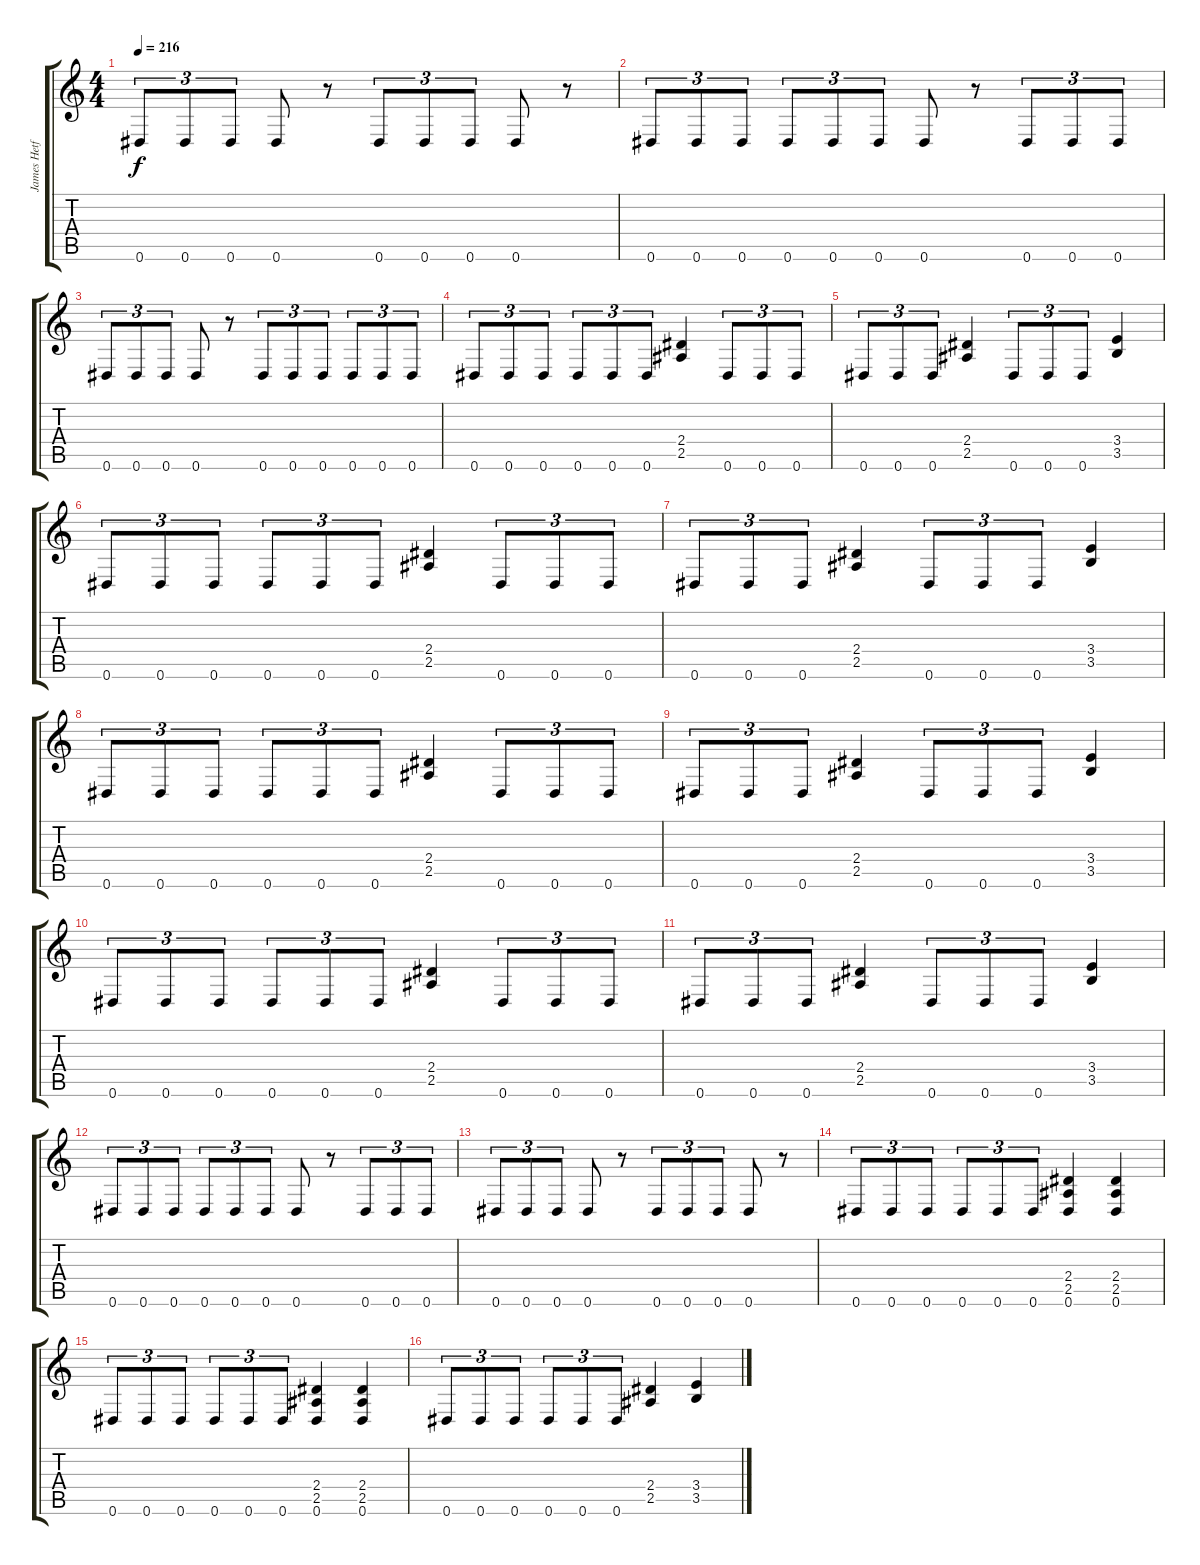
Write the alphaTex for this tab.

\track ("James Hetfield" "James Hetf") {instrument electricguitarclean}
\staff {score tabs}
\tuning (Eb4 Bb3 Gb3 Db3 Ab2 Eb2) {hide}
\ts (4 4)
\tempo 216
\clef g2
\ks c
0.6.8{tu (3 2) dy f} 0.6.8{tu (3 2)} 0.6.8{tu (3 2)} 0.6.8 r.8 0.6.8{tu (3 2)} 0.6.8{tu (3 2)} 0.6.8{tu (3 2)} 0.6.8 r.8 |
0.6.8{tu (3 2)} 0.6.8{tu (3 2)} 0.6.8{tu (3 2)} 0.6.8{tu (3 2)} 0.6.8{tu (3 2)} 0.6.8{tu (3 2)} 0.6.8 r.8 0.6.8{tu (3 2)} 0.6.8{tu (3 2)} 0.6.8{tu (3 2)} |
0.6.8{tu (3 2)} 0.6.8{tu (3 2)} 0.6.8{tu (3 2)} 0.6.8 r.8 0.6.8{tu (3 2)} 0.6.8{tu (3 2)} 0.6.8{tu (3 2)} 0.6.8{tu (3 2)} 0.6.8{tu (3 2)} 0.6.8{tu (3 2)} |
0.6.8{tu (3 2)} 0.6.8{tu (3 2)} 0.6.8{tu (3 2)} 0.6.8{tu (3 2)} 0.6.8{tu (3 2)} 0.6.8{tu (3 2)} (2.4 2.5).4 0.6.8{tu (3 2)} 0.6.8{tu (3 2)} 0.6.8{tu (3 2)} |
0.6.8{tu (3 2)} 0.6.8{tu (3 2)} 0.6.8{tu (3 2)} (2.4 2.5).4 0.6.8{tu (3 2)} 0.6.8{tu (3 2)} 0.6.8{tu (3 2)} (3.4 3.5).4 |
0.6.8{tu (3 2)} 0.6.8{tu (3 2)} 0.6.8{tu (3 2)} 0.6.8{tu (3 2)} 0.6.8{tu (3 2)} 0.6.8{tu (3 2)} (2.4 2.5).4 0.6.8{tu (3 2)} 0.6.8{tu (3 2)} 0.6.8{tu (3 2)} |
0.6.8{tu (3 2)} 0.6.8{tu (3 2)} 0.6.8{tu (3 2)} (2.4 2.5).4 0.6.8{tu (3 2)} 0.6.8{tu (3 2)} 0.6.8{tu (3 2)} (3.4 3.5).4 |
0.6.8{tu (3 2)} 0.6.8{tu (3 2)} 0.6.8{tu (3 2)} 0.6.8{tu (3 2)} 0.6.8{tu (3 2)} 0.6.8{tu (3 2)} (2.4 2.5).4 0.6.8{tu (3 2)} 0.6.8{tu (3 2)} 0.6.8{tu (3 2)} |
0.6.8{tu (3 2)} 0.6.8{tu (3 2)} 0.6.8{tu (3 2)} (2.4 2.5).4 0.6.8{tu (3 2)} 0.6.8{tu (3 2)} 0.6.8{tu (3 2)} (3.4 3.5).4 |
0.6.8{tu (3 2)} 0.6.8{tu (3 2)} 0.6.8{tu (3 2)} 0.6.8{tu (3 2)} 0.6.8{tu (3 2)} 0.6.8{tu (3 2)} (2.4 2.5).4 0.6.8{tu (3 2)} 0.6.8{tu (3 2)} 0.6.8{tu (3 2)} |
0.6.8{tu (3 2)} 0.6.8{tu (3 2)} 0.6.8{tu (3 2)} (2.4 2.5).4 0.6.8{tu (3 2)} 0.6.8{tu (3 2)} 0.6.8{tu (3 2)} (3.4 3.5).4 |
0.6.8{tu (3 2)} 0.6.8{tu (3 2)} 0.6.8{tu (3 2)} 0.6.8{tu (3 2)} 0.6.8{tu (3 2)} 0.6.8{tu (3 2)} 0.6.8 r.8 0.6.8{tu (3 2)} 0.6.8{tu (3 2)} 0.6.8{tu (3 2)} |
0.6.8{tu (3 2)} 0.6.8{tu (3 2)} 0.6.8{tu (3 2)} 0.6.8 r.8 0.6.8{tu (3 2)} 0.6.8{tu (3 2)} 0.6.8{tu (3 2)} 0.6.8 r.8 |
0.6.8{tu (3 2)} 0.6.8{tu (3 2)} 0.6.8{tu (3 2)} 0.6.8{tu (3 2)} 0.6.8{tu (3 2)} 0.6.8{tu (3 2)} (2.4 2.5 0.6).4 (2.4 2.5 0.6).4 |
0.6.8{tu (3 2)} 0.6.8{tu (3 2)} 0.6.8{tu (3 2)} 0.6.8{tu (3 2)} 0.6.8{tu (3 2)} 0.6.8{tu (3 2)} (2.4 2.5 0.6).4 (2.4 2.5 0.6).4 |
0.6.8{tu (3 2)} 0.6.8{tu (3 2)} 0.6.8{tu (3 2)} 0.6.8{tu (3 2)} 0.6.8{tu (3 2)} 0.6.8{tu (3 2)} (2.4 2.5).4 (3.4 3.5).4
